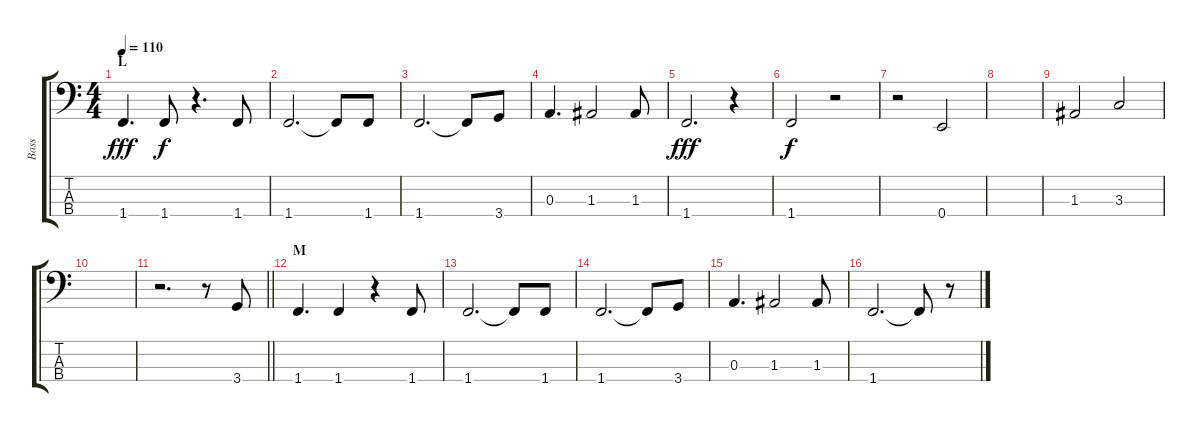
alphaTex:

\track ("Bass" "Bass") {instrument synthbass1}
\staff {score tabs}
\tuning (G2 D2 A1 E1) {hide}
\ts (4 4)
\section ("" "L")
\tempo 110
\clef f4
\ks c
1.4.4{d dy fff} 1.4.8{dy f} r.4{d} 1.4.8 |
1.4.2{d} 1.4{t}.8 1.4.8 |
1.4.2{d} 1.4{t}.8 3.4.8 |
0.3.4{d} 1.3.2 1.3.8 |
1.4.2{d dy fff} r.4 |
1.4.2{dy f} r.2 |
r.2 0.4.2 |
|
1.3.2 3.3.2 |
|
\barLineRight lightlight
r.2{d} r.8 3.4.8 |
\section ("" "M")
1.4.4{d} 1.4.4 r.4 1.4.8 |
1.4.2{d} 1.4{t}.8 1.4.8 |
1.4.2{d} 1.4{t}.8 3.4.8 |
0.3.4{d} 1.3.2 1.3.8 |
1.4.2{d} 1.4{t}.8 r.8
